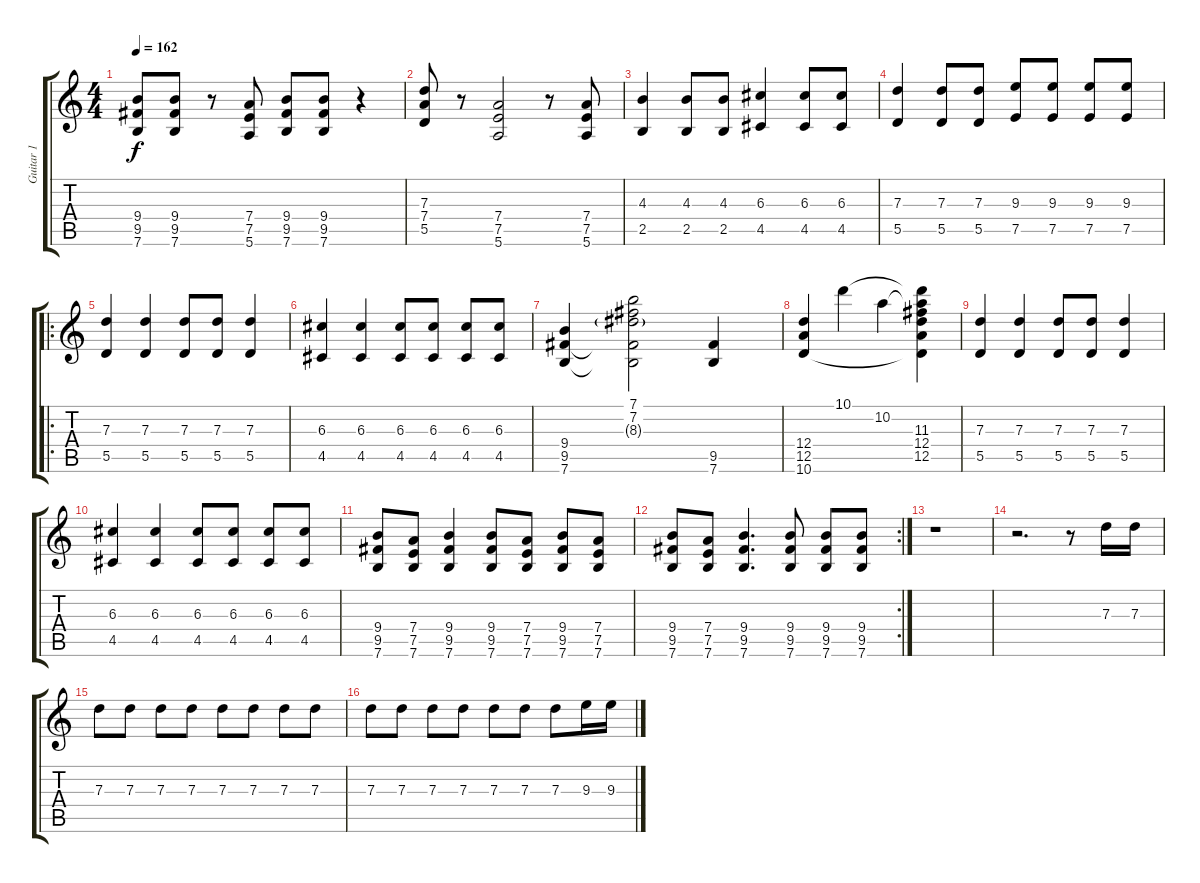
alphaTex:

\track ("Guitar 1" "Guitar 1") {instrument overdrivenguitar}
\staff {score tabs}
\tuning (E4 B3 G3 D3 A2 E2) {hide}
\ts (4 4)
\tempo 162
\clef g2
\ks c
(9.4 9.5 7.6).8{dy f} (9.4 9.5 7.6).8 r.8 (7.4 7.5 5.6).8 (9.4 9.5 7.6).8 (9.4 9.5 7.6).8 r.4 |
(7.3 7.4 5.5).8 r.8 (7.4 7.5 5.6).2 r.8 (7.4 7.5 5.6).8 |
(4.3 2.5).4 (4.3 2.5).8 (4.3 2.5).8 (6.3 4.5).4 (6.3 4.5).8 (6.3 4.5).8 |
(7.3 5.5).4 (7.3 5.5).8 (7.3 5.5).8 (9.3 7.5).8 (9.3 7.5).8 (9.3 7.5).8 (9.3 7.5).8 |
\ro
(7.3 5.5).4 (7.3 5.5).4 (7.3 5.5).8 (7.3 5.5).8 (7.3 5.5).4 |
(6.3 4.5).4 (6.3 4.5).4 (6.3 4.5).8 (6.3 4.5).8 (6.3 4.5).8 (6.3 4.5).8 |
(9.4 9.5 7.6).4 (7.1 7.2 8.3{g} 9.5{t} 7.6{t}).2 (9.5 7.6).4 |
(12.4 12.5 10.6).4 10.1.4 10.2.4 (10.1{t} 10.2{t} 11.3 12.4 12.5 10.6{t}).4 |
(7.3 5.5).4 (7.3 5.5).4 (7.3 5.5).8 (7.3 5.5).8 (7.3 5.5).4 |
(6.3 4.5).4 (6.3 4.5).4 (6.3 4.5).8 (6.3 4.5).8 (6.3 4.5).8 (6.3 4.5).8 |
(9.4 9.5 7.6).8 (7.4 7.5 7.6).8 (9.4 9.5 7.6).4 (9.4 9.5 7.6).8 (7.4 7.5 7.6).8 (9.4 9.5 7.6).8 (7.4 7.5 7.6).8 |
\rc 2
(9.4 9.5 7.6).8 (7.4 7.5 7.6).8 (9.4 9.5 7.6).4{d} (9.4 9.5 7.6).8 (9.4 9.5 7.6).8 (9.4 9.5 7.6).8 |
r.1 |
r.2{d} r.8 7.3.16 7.3.16 |
7.3.8 7.3.8 7.3.8 7.3.8 7.3.8 7.3.8 7.3.8 7.3.8 |
7.3.8 7.3.8 7.3.8 7.3.8 7.3.8 7.3.8 7.3.8 9.3.16 9.3.16
